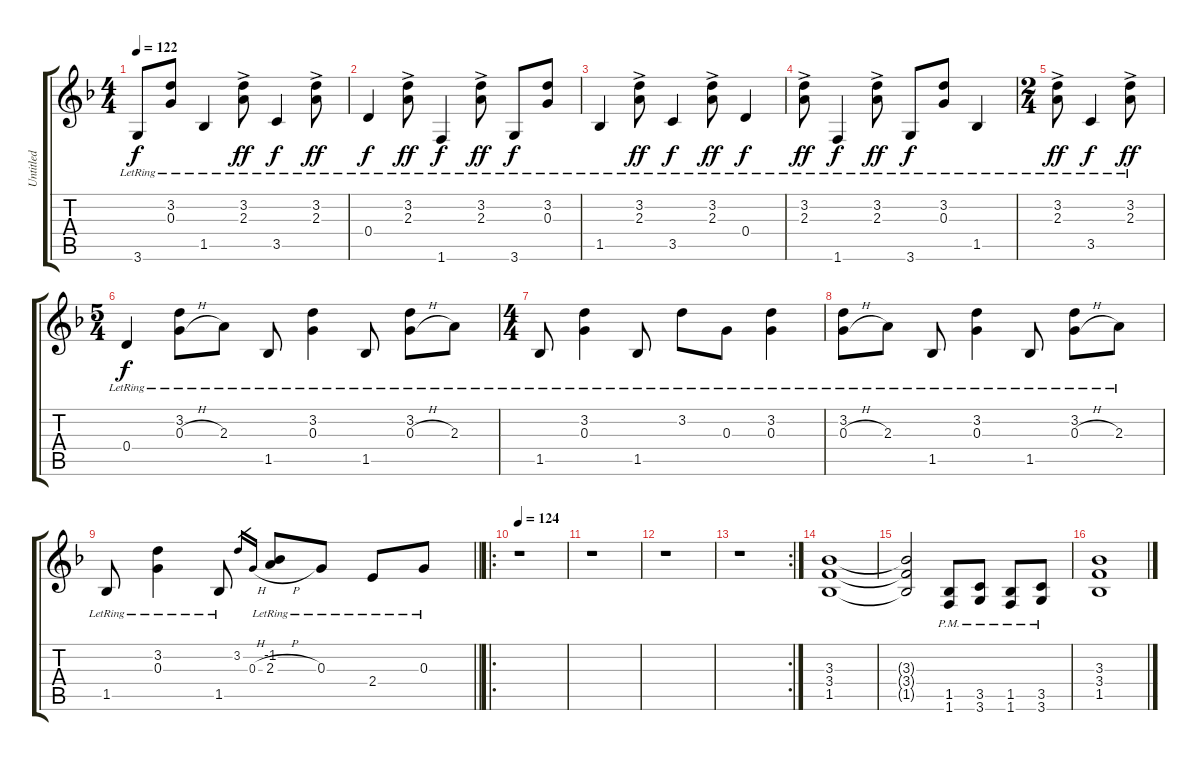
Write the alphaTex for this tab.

\track ("Untitled" "Untitled") {instrument electricguitarclean}
\staff {score tabs}
\tuning (E4 B3 G3 D3 A2 E2) {hide}
\ts (4 4)
\tempo 122
\clef g2
\ks f
3.6{lr}.8{dy f} (3.2{lr} 0.3{lr}).8 1.5{lr}.4 (3.2{ac lr} 2.3{ac lr}).8{dy ff} 3.5{lr}.4{dy f} (3.2{ac lr} 2.3{ac lr}).8{dy ff} |
0.4{lr}.4{dy f} (3.2{ac lr} 2.3{ac lr}).8{dy ff} 1.6{lr}.4{dy f} (3.2{ac lr} 2.3{ac lr}).8{dy ff} 3.6{lr}.8{dy f} (3.2{lr} 0.3{lr}).8 |
1.5{lr}.4 (3.2{ac lr} 2.3{ac lr}).8{dy ff} 3.5{lr}.4{dy f} (3.2{ac lr} 2.3{ac lr}).8{dy ff} 0.4{lr}.4{dy f} |
(3.2{ac lr} 2.3{ac lr}).8{dy ff} 1.6{lr}.4{dy f} (3.2{ac lr} 2.3{ac lr}).8{dy ff} 3.6{lr}.8{dy f} (3.2{lr} 0.3{lr}).8 1.5{lr}.4 |
\ts (2 4)
(3.2{ac lr} 2.3{ac lr}).8{dy ff} 3.5{lr}.4{dy f} (3.2{ac lr} 2.3{ac lr}).8{dy ff} |
\ts (5 4)
0.4{lr}.4{dy f} (3.2{lr} 0.3{h lr}).8 2.3{lr}.8 1.5{lr}.8 (3.2{lr} 0.3{lr}).4 1.5{lr}.8 (3.2{lr} 0.3{h lr}).8 2.3{lr}.8 |
\ts (4 4)
1.5{lr}.8 (3.2{lr} 0.3{lr}).4 1.5{lr}.8 3.2{lr}.8 0.3{lr}.8 (3.2{lr} 0.3{lr}).4 |
(3.2{lr} 0.3{h lr}).8 2.3{lr}.8 1.5{lr}.8 (3.2{lr} 0.3{lr}).4 1.5{lr}.8 (3.2{lr} 0.3{h lr}).8 2.3{lr}.8 |
\barLineRight lightlight
1.5{lr}.8 (3.2{lr} 0.3{lr}).4 1.5{lr}.8 3.2.16{gr} 0.3{h}.16{gr} (-1.2 2.3{h lr}).8 0.3{lr}.8 2.4{lr}.8 0.3{lr}.8 |
\ro
\tempo 124
r.1 |
r.1 |
r.1 |
\rc 2
r.1 |
(3.3 3.4 1.5).1 |
(3.3{t} 3.4{t} 1.5{t}).2 (1.5{pm} 1.6{pm}).8 (3.5{pm} 3.6{pm}).8 (1.5{pm} 1.6{pm}).8 (3.5{pm} 3.6{pm}).8 |
(3.3 3.4 1.5).1
